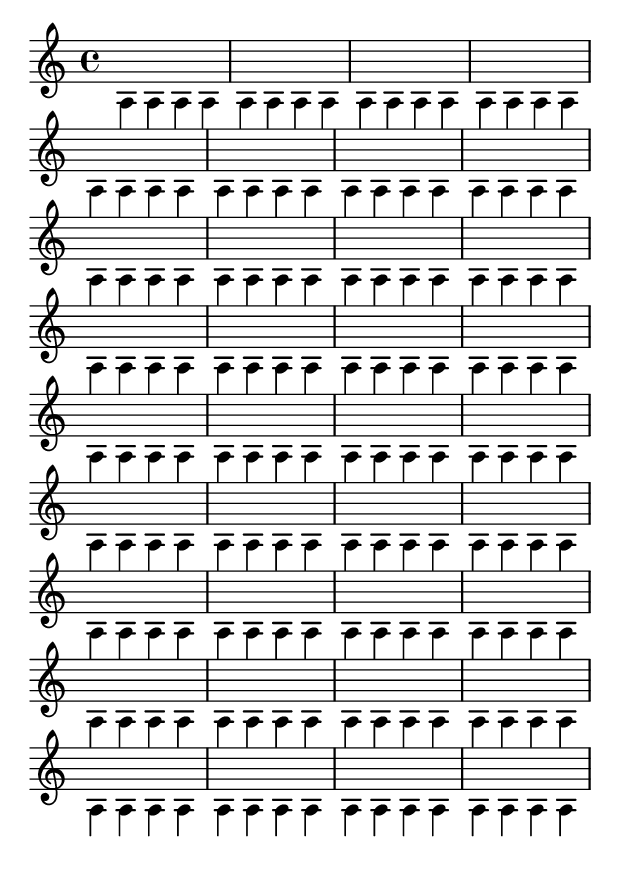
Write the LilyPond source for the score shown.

\version "2.16.0"

\header {
  texidoc = "Stems with overridden 'Y-extent should
not confuse height estimation.  This example should fit snugly
on one page.
"
}

#(define (assert-single-page layout props arg)
   (if (and (= (chain-assoc-get 'page:page-number props -1)
               (ly:output-def-lookup layout 'first-page-number))
            (chain-assoc-get 'page:last? props -1))
       (interpret-markup layout props arg)
       (ly:error "failed to fit test on single page")))

\paper {
  #(set-paper-size "a6")
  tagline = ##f
  indent = #0
  system-system-spacing = #'((padding . 1.2))
  oddHeaderMarkup = \markup \on-the-fly #assert-single-page \null
}

\book {
  \score {
    \new Voice {
      \voiceTwo
      \override Stem #'Y-extent = #'(0.0 . 0.0)
      \repeat unfold 144 a4
    }
    \layout {
      \context {
        \Score
        \remove "Bar_number_engraver"
      }
    }
  }
}
